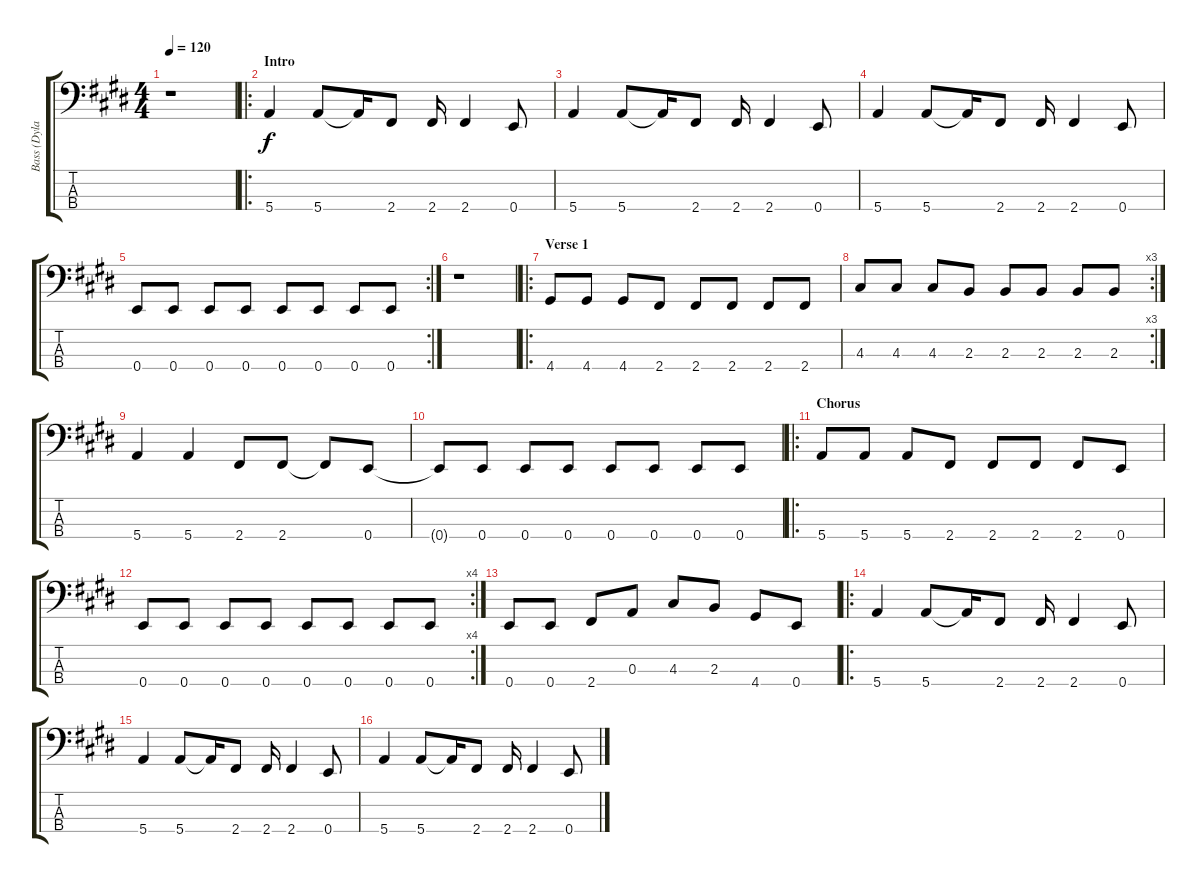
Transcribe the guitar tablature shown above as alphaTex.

\track ("Bass (Dylan Keefe)" "Bass (Dyla") {instrument electricbasspick}
\staff {score tabs}
\tuning (G2 D2 A1 E1) {hide}
\ts (4 4)
\tempo 120
\clef f4
\ks e
r.1{dy f instrument electricbasspick} |
\ro
\section ("" "Intro")
5.4.4 5.4.8 5.4{t}.16 2.4.8 2.4.16 2.4.4 0.4.8 |
5.4.4 5.4.8 5.4{t}.16 2.4.8 2.4.16 2.4.4 0.4.8 |
5.4.4 5.4.8 5.4{t}.16 2.4.8 2.4.16 2.4.4 0.4.8 |
\rc 2
0.4.8 0.4.8 0.4.8 0.4.8 0.4.8 0.4.8 0.4.8 0.4.8 |
r.1 |
\ro
\section ("" "Verse 1")
4.4.8 4.4.8 4.4.8 2.4.8 2.4.8 2.4.8 2.4.8 2.4.8 |
\rc 3
4.3.8 4.3.8 4.3.8 2.3.8 2.3.8 2.3.8 2.3.8 2.3.8 |
5.4.4 5.4.4 2.4.8 2.4.8 2.4{t}.8 0.4.8 |
0.4{t}.8 0.4.8 0.4.8 0.4.8 0.4.8 0.4.8 0.4.8 0.4.8 |
\ro
\section ("" "Chorus")
5.4.8 5.4.8 5.4.8 2.4.8 2.4.8 2.4.8 2.4.8 0.4.8 |
\rc 4
0.4.8 0.4.8 0.4.8 0.4.8 0.4.8 0.4.8 0.4.8 0.4.8 |
0.4.8 0.4.8 2.4.8 0.3.8 4.3.8 2.3.8 4.4.8 0.4.8 |
\ro
5.4.4 5.4.8 5.4{t}.16 2.4.8 2.4.16 2.4.4 0.4.8 |
5.4.4 5.4.8 5.4{t}.16 2.4.8 2.4.16 2.4.4 0.4.8 |
5.4.4 5.4.8 5.4{t}.16 2.4.8 2.4.16 2.4.4 0.4.8
